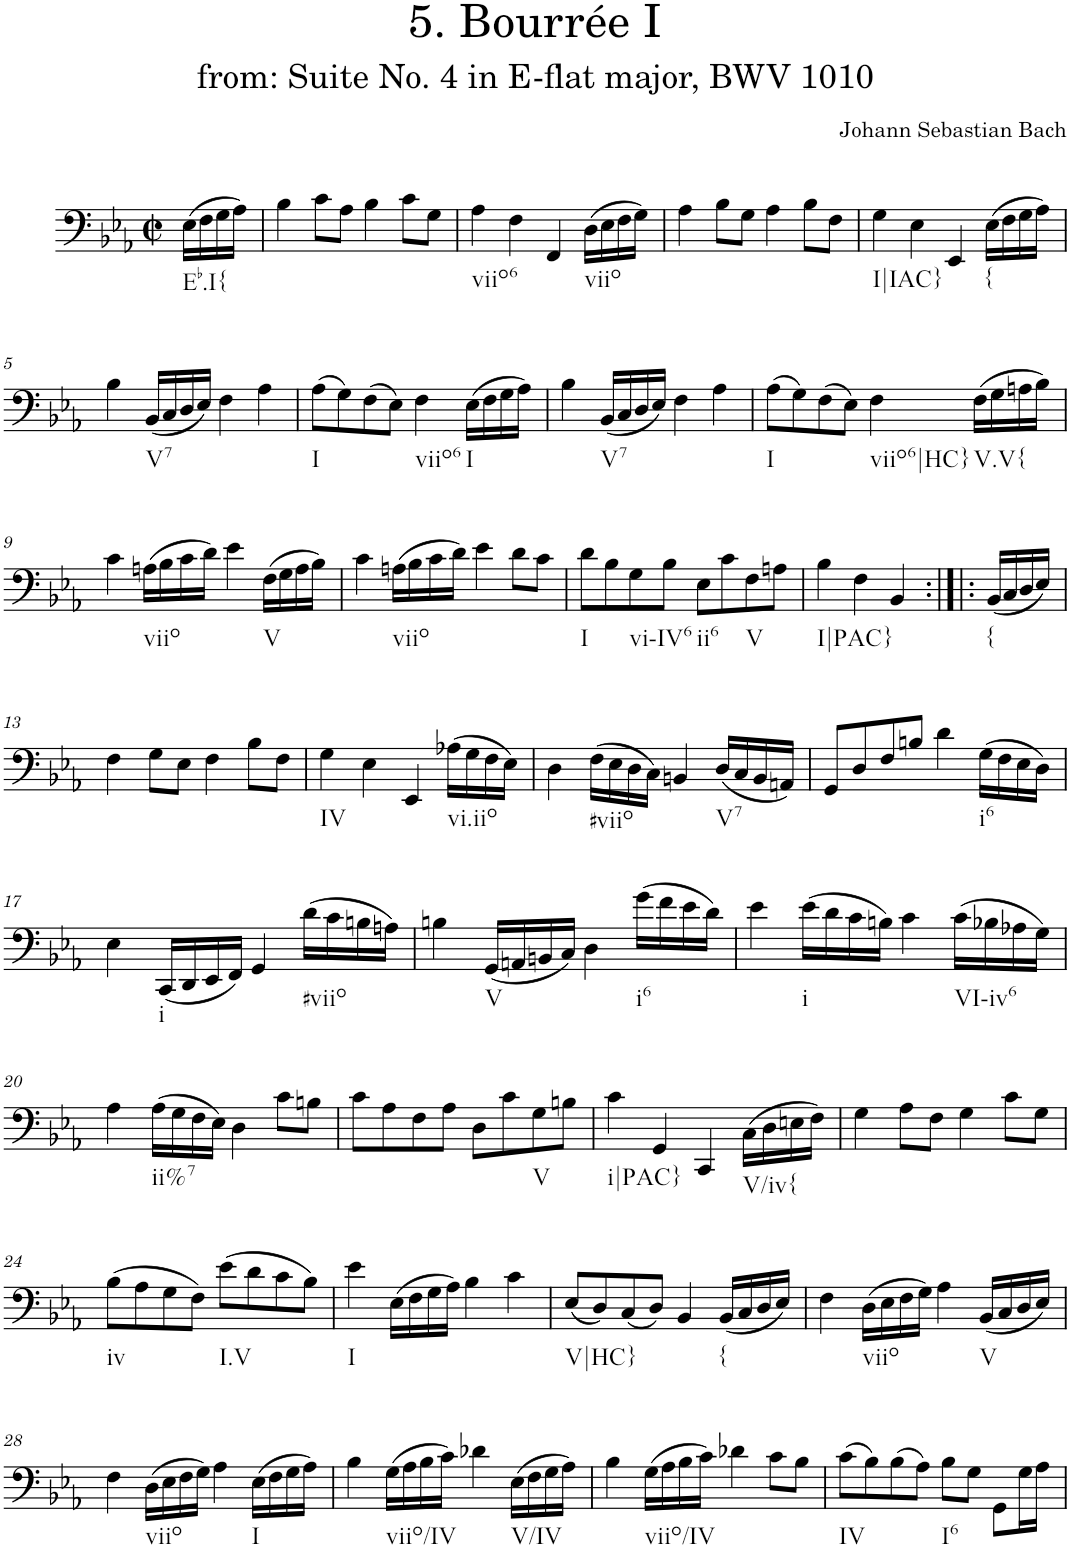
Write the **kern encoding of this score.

**kern
*part1
*staff1
*I"Piano
*I'Pno.
*clefF4
*k[b-e-a-]
*M2/2
*met(c|)
=
!LO:TX:b:t=Eb.I{
(16E-\LL
16F\
16G\
16A-\JJ)
=1
4B-\
8c\L
8A-\J
4B-\
8c\L
8G\J
=2
!LO:TX:b:t=viio6
4A-\
4F\
4FF/
!LO:TX:b:t=viio
(16D\LL
16E-\
16F\
16G\JJ)
=3
4A-\
8B-\L
8G\J
4A-\
8B-\L
8F\J
=4
!LO:TX:b:t=I|IAC}
4G\
4E-\
4EE-/
!LO:TX:b:t={
(16E-\LL
16F\
16G\
16A-\JJ)
!!LO:LB:g=z
=5
4B-\
!LO:TX:b:t=V7
(16BB-/LL
16C/
16D/
16E-/JJ)
4F\
4A-\
=6
!LO:TX:b:t=I
(8A-\L
8G\)
(8F\
8E-\J)
!LO:TX:b:t=viio6
4F\
!LO:TX:b:t=I
(16E-\LL
16F\
16G\
16A-\JJ)
=7
4B-\
!LO:TX:b:t=V7
(16BB-/LL
16C/
16D/
16E-/JJ)
4F\
4A-\
=8
!LO:TX:b:t=I
(8A-\L
8G\)
(8F\
8E-\J)
!LO:TX:b:t=viio6|HC}
4F\
!LO:TX:b:t=V.V{
(16F\LL
16G\
16An\
16B-\JJ)
!!LO:LB:g=z
=9
4c\
!LO:TX:b:t=viio
(16An\LL
16B-\
16c\
16d\JJ)
4e-\
!LO:TX:b:t=V
(16F\LL
16G\
16A\
16B-\JJ)
=10
4c\
!LO:TX:b:t=viio
(16An\LL
16B-\
16c\
16d\JJ)
4e-\
8d\L
8c\J
=11
!LO:TX:b:t=I
8d\L
8B-\
!LO:TX:b:t=vi-IV6
8G\
8B-\J
!LO:TX:b:t=ii6
8E-\L
8c\
!LO:TX:b:t=V
8F\
8An\J
=12
!LO:TX:b:t=I|PAC}
4B-\
4F\
4BB-/
!LO:TX:b:t={
(16BB-/LL
16C/
16D/
16E-/JJ)
!!LO:LB:g=z
=13
4F\
8G\L
8E-\J
4F\
8B-\L
8F\J
=14
!LO:TX:b:t=IV
4G\
4E-\
4EE-/
!LO:TX:b:t=vi.iio
(16A-X\LL
16G\
16F\
16E-\JJ)
=15
4D\
!LO:TX:b:t=#viio
(16F\LL
16E-\
16D\
16C\JJ)
4BBn/
!LO:TX:b:t=V7
(16D/LL
16C/
16BB/
16AAn/JJ)
=16
8GG/L
8D/
8F/
8Bn/J
4d\
!LO:TX:b:t=i6
(16G\LL
16F\
16E-\
16D\JJ)
!!LO:LB:g=z
=17
4E-\
!LO:TX:b:t=i
(16CC/LL
16DD/
16EE-/
16FF/JJ)
4GG/
!LO:TX:b:t=#viio
(16d\LL
16c\
16Bn\
16An\JJ)
=18
4Bn\
!LO:TX:b:t=V
(16GG/LL
16AAn/
16BBn/
16C/JJ)
4D\
!LO:TX:b:t=i6
(16g\LL
16f\
16e-\
16d\JJ)
=19
4e-\
!LO:TX:b:t=i
(16e-\LL
16d\
16c\
16Bn\JJ)
4c\
!LO:TX:b:t=VI-iv6
(16c\LL
16B-X\
16A-X\
16G\JJ)
!!LO:LB:g=z
=20
4A-\
!LO:TX:b:t=ii%7
(16A-\LL
16G\
16F\
16E-\JJ)
4D\
8c\L
8Bn\J
=21
8c\L
8A-\
8F\
8A-\J
8D\L
8c\
!LO:TX:b:t=V
8G\
8Bn\J
=22
!LO:TX:b:t=i|PAC}
4c\
4GG/
4CC/
!LO:TX:b:t=V/iv{
(16C\LL
16D\
16En\
16F\JJ)
=23
4G\
8A-\L
8F\J
4G\
8c\L
8G\J
!!LO:LB:g=z
=24
!LO:TX:b:t=iv
(8B-\L
8A-\
8G\
8F\J)
!LO:TX:b:t=I.V
(8e-\L
8d\
8c\
8B-\J)
=25
!LO:TX:b:t=I
4e-\
(16E-\LL
16F\
16G\
16A-\JJ)
4B-\
4c\
=26
!LO:TX:b:t=V|HC}
(8E-/L
8D/)
(8C/
8D/J)
4BB-/
!LO:TX:b:t={
(16BB-/LL
16C/
16D/
16E-/JJ)
=27
4F\
!LO:TX:b:t=viio
(16D\LL
16E-\
16F\
16G\JJ)
4A-\
!LO:TX:b:t=V
(16BB-/LL
16C/
16D/
16E-/JJ)
!!LO:LB:g=z
=28
4F\
!LO:TX:b:t=viio
(16D\LL
16E-\
16F\
16G\JJ)
4A-\
!LO:TX:b:t=I
(16E-\LL
16F\
16G\
16A-\JJ)
=29
4B-\
!LO:TX:b:t=viio/IV
(16G\LL
16A-\
16B-\
16c\JJ)
4d-X\
!LO:TX:b:t=V/IV
(16E-\LL
16F\
16G\
16A-\JJ)
=30
4B-\
!LO:TX:b:t=viio/IV
(16G\LL
16A-\
16B-\
16c\JJ)
4d-X\
8c\L
8B-\J
=31
!LO:TX:b:t=IV
(8c\L
8B-\)
(8B-\
8A-\J)
!LO:TX:b:t=I6
8B-\L
8G\J
8GG\L
16G\L
16A-\JJ
=
*-
